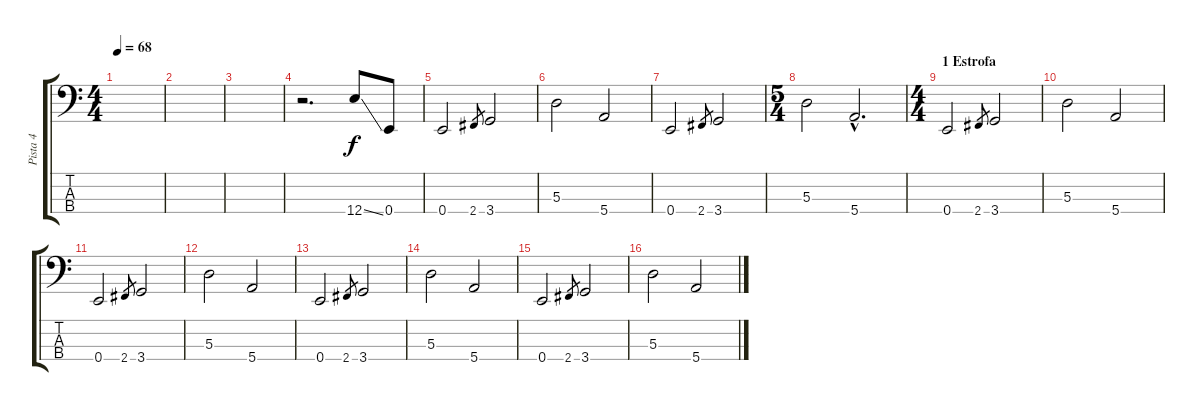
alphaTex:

\track ("Pista 4" "Pista 4") {instrument electricbasspick}
\staff {score tabs}
\tuning (G2 D2 A1 E1) {hide}
\ts (4 4)
\tempo 68
\clef f4
\ks c
|
|
|
r.2{d} 12.4{ss}.8 0.4.8 |
0.4.2 2.4.8{gr} 3.4.2 |
5.3.2 5.4.2 |
0.4.2 2.4.8{gr} 3.4.2 |
\ts (5 4)
5.3.2 5.4{hac}.2{d} |
\ts (4 4)
\section ("" "1 Estrofa")
0.4.2 2.4.8{gr} 3.4.2 |
5.3.2 5.4.2 |
0.4.2 2.4.8{gr} 3.4.2 |
5.3.2 5.4.2 |
0.4.2 2.4.8{gr} 3.4.2 |
5.3.2 5.4.2 |
0.4.2 2.4.8{gr} 3.4.2 |
5.3.2 5.4.2
